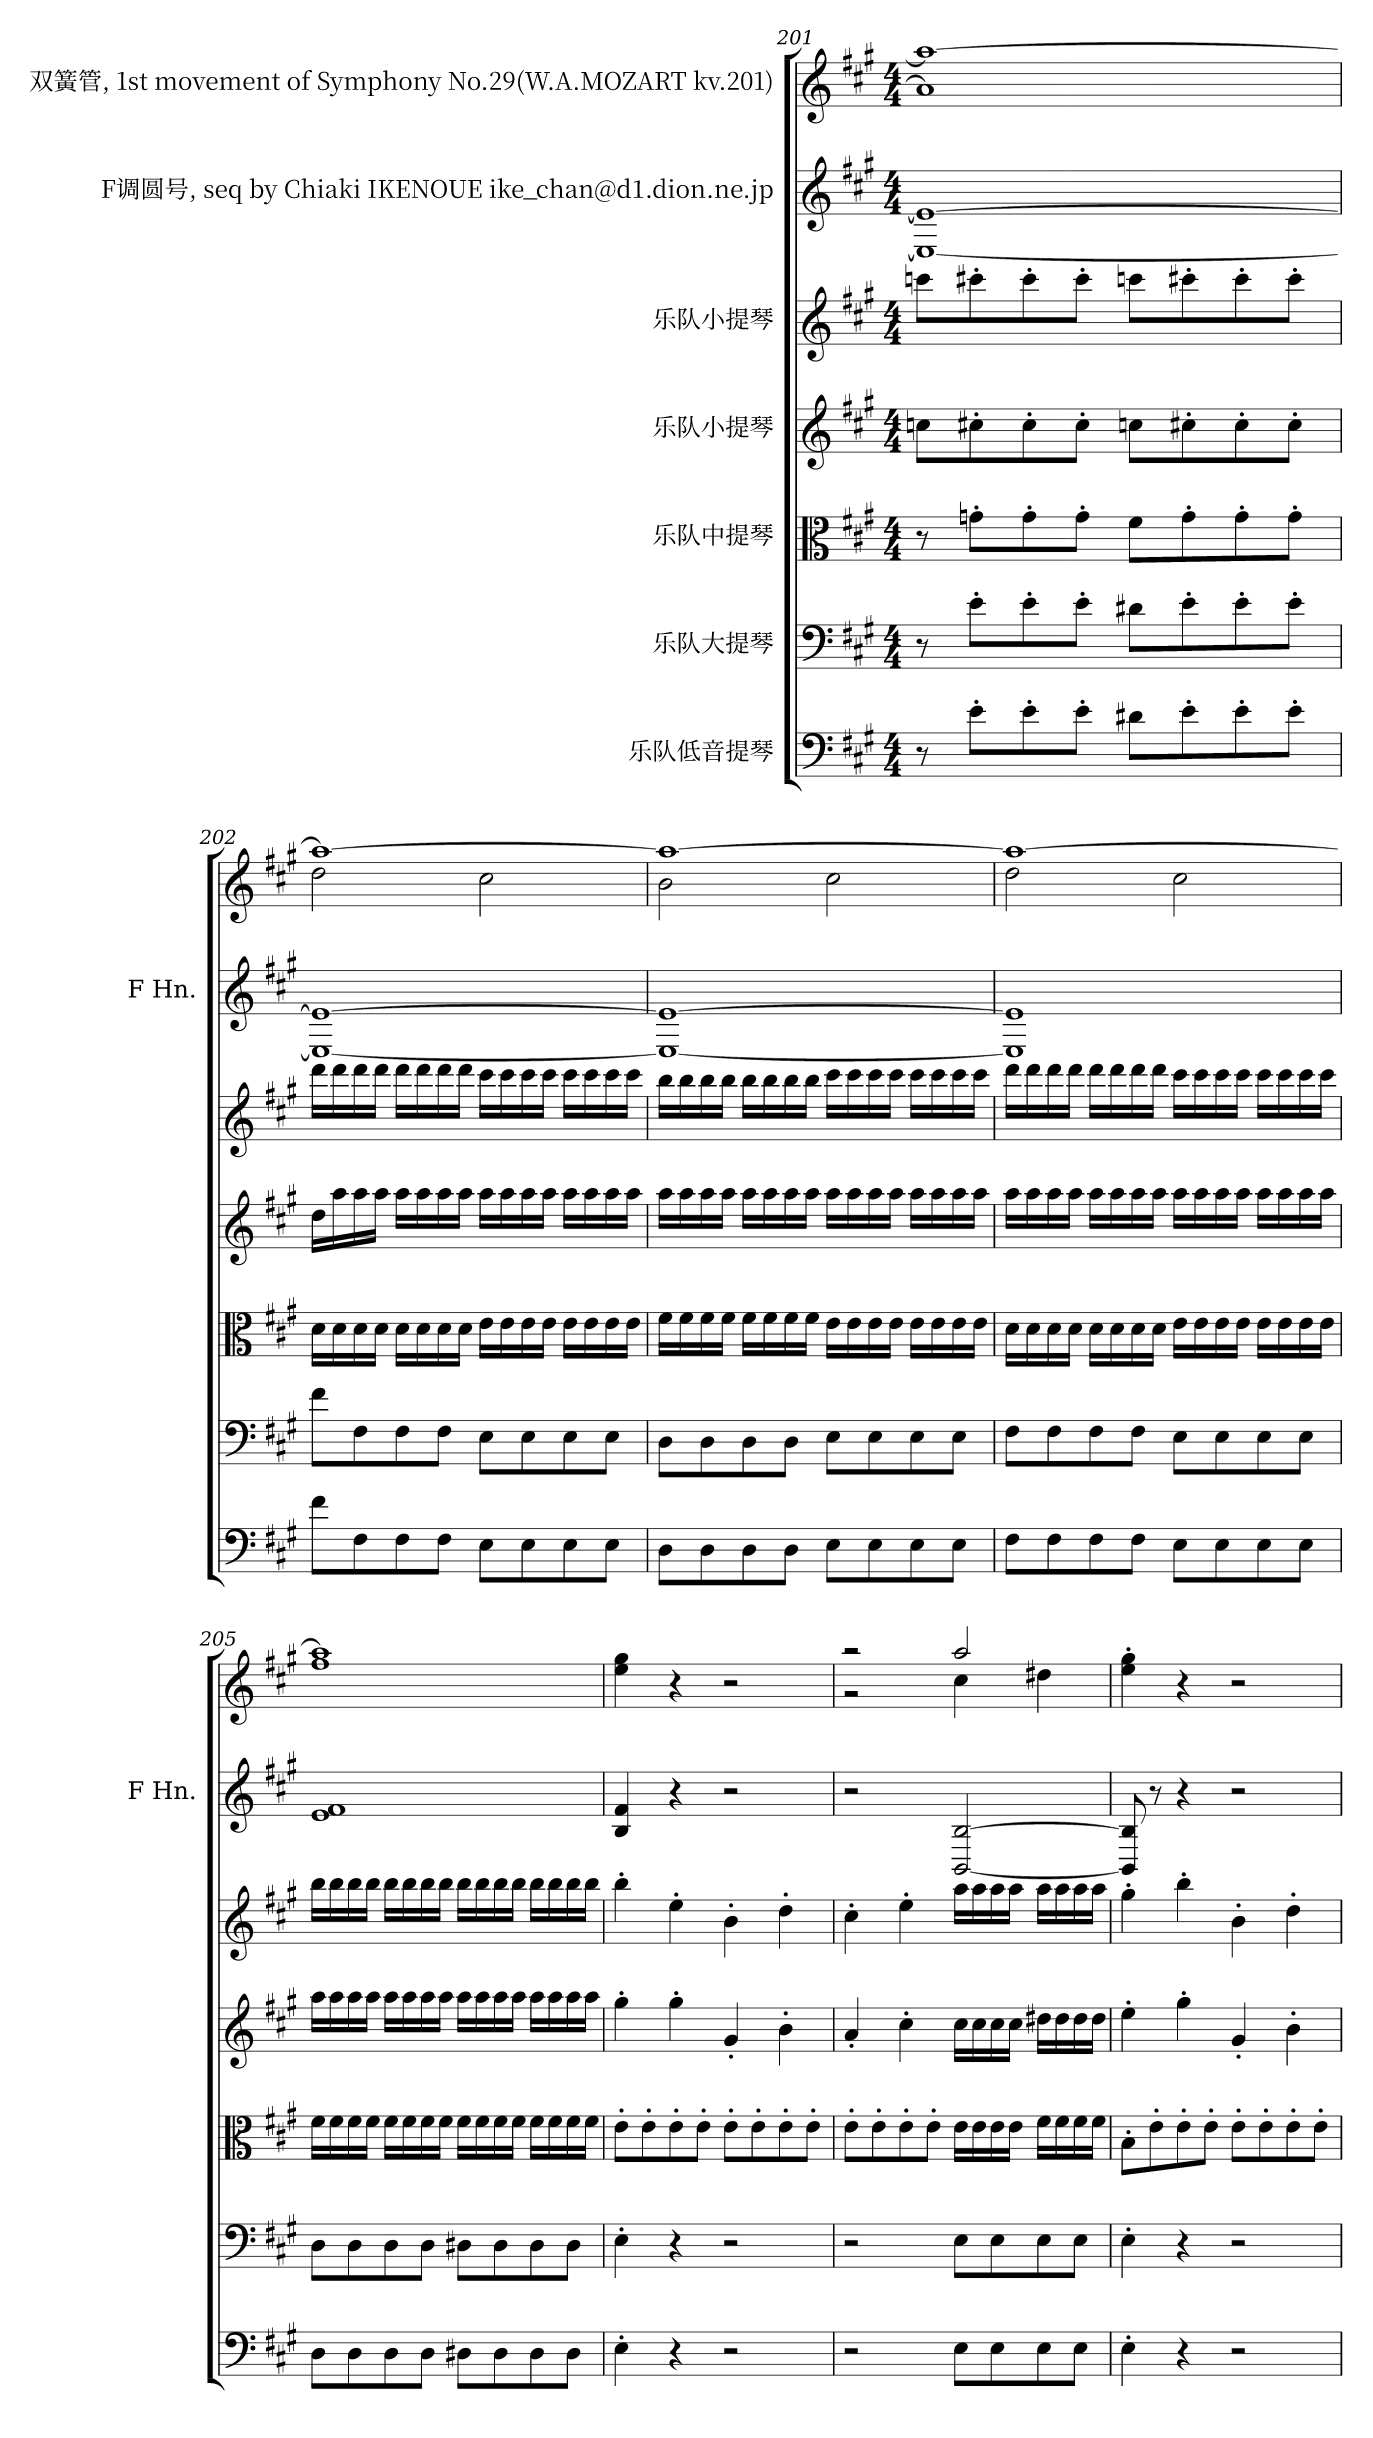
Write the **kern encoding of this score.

**kern	**kern	**kern	**kern	**kern	**kern	**kern
*part7	*part6	*part5	*part4	*part3	*part2	*part1
*staff7	*staff6	*staff5	*staff4	*staff3	*staff2	*staff1
*I"乐队低音提琴	*I"乐队大提琴	*I"乐队中提琴	*I"乐队小提琴	*I"乐队小提琴	*I"F调圆号, seq by Chiaki IKENOUE ike_chan@d1.dion.ne.jp	*I"双簧管, 1st movement of Symphony No.29(W.A.MOZART kv.201)
*	*	*	*	*	*I'F Hn.	*
*clefF4	*clefF4	*clefC3	*clefG2	*clefG2	*clefG2	*clefG2
*ITrd7c12	*	*	*	*	*ITrd4c7	*
*k[f#c#g#]	*k[f#c#g#]	*k[f#c#g#]	*k[f#c#g#]	*k[f#c#g#]	*k[f#c#]	*k[f#c#g#]
*M4/4	*M4/4	*M4/4	*M4/4	*M4/4	*M4/4	*M4/4
=201	=201	=201	=201	=201	=201	=201
*	*	*	*	*	*	*^
8r	8r	8r	8ccn\L	8cccn\L	1AA_ 1A_	1aa_	1a]
8E'\L	8e'\L	8gn'\L	8cc#X'\	8ccc#X'\	.	.	.
8E'\	8e'\	8g'\	8cc#'\	8ccc#'\	.	.	.
8E'\J	8e'\J	8g'\J	8cc#'\J	8ccc#'\J	.	.	.
8D#X\L	8d#X\L	8f#\L	8ccn\L	8cccn\L	.	.	.
8E'\	8e'\	8g'\	8cc#X'\	8ccc#X'\	.	.	.
8E'\	8e'\	8g'\	8cc#'\	8ccc#'\	.	.	.
8E'\J	8e'\J	8g'\J	8cc#'\J	8ccc#'\J	.	.	.
!!LO:PB:g=z	!!
=202	=202	=202	=202	=202	=202	=202	=202
8F#\L	8f#\L	16d\LL	16dd\LL	16ddd\LL	1AA_ 1A_	1aa_	2dd\
.	.	16d\	16aa\	16ddd\	.	.	.
8FF#\	8F#\	16d\	16aa\	16ddd\	.	.	.
.	.	16d\JJ	16aa\JJ	16ddd\JJ	.	.	.
8FF#\	8F#\	16d\LL	16aa\LL	16ddd\LL	.	.	.
.	.	16d\	16aa\	16ddd\	.	.	.
8FF#\J	8F#\J	16d\	16aa\	16ddd\	.	.	.
.	.	16d\JJ	16aa\JJ	16ddd\JJ	.	.	.
8EE\L	8E\L	16e\LL	16aa\LL	16ccc#\LL	.	.	2cc#\
.	.	16e\	16aa\	16ccc#\	.	.	.
8EE\	8E\	16e\	16aa\	16ccc#\	.	.	.
.	.	16e\JJ	16aa\JJ	16ccc#\JJ	.	.	.
8EE\	8E\	16e\LL	16aa\LL	16ccc#\LL	.	.	.
.	.	16e\	16aa\	16ccc#\	.	.	.
8EE\J	8E\J	16e\	16aa\	16ccc#\	.	.	.
.	.	16e\JJ	16aa\JJ	16ccc#\JJ	.	.	.
!!LO:PB:g=z	!!
=203	=203	=203	=203	=203	=203	=203	=203
8DD\L	8D\L	16f#\LL	16aa\LL	16bb\LL	1AA_ 1A_	1aa_	2b\
.	.	16f#\	16aa\	16bb\	.	.	.
8DD\	8D\	16f#\	16aa\	16bb\	.	.	.
.	.	16f#\JJ	16aa\JJ	16bb\JJ	.	.	.
8DD\	8D\	16f#\LL	16aa\LL	16bb\LL	.	.	.
.	.	16f#\	16aa\	16bb\	.	.	.
8DD\J	8D\J	16f#\	16aa\	16bb\	.	.	.
.	.	16f#\JJ	16aa\JJ	16bb\JJ	.	.	.
8EE\L	8E\L	16e\LL	16aa\LL	16ccc#\LL	.	.	2cc#\
.	.	16e\	16aa\	16ccc#\	.	.	.
8EE\	8E\	16e\	16aa\	16ccc#\	.	.	.
.	.	16e\JJ	16aa\JJ	16ccc#\JJ	.	.	.
8EE\	8E\	16e\LL	16aa\LL	16ccc#\LL	.	.	.
.	.	16e\	16aa\	16ccc#\	.	.	.
8EE\J	8E\J	16e\	16aa\	16ccc#\	.	.	.
.	.	16e\JJ	16aa\JJ	16ccc#\JJ	.	.	.
!!LO:PB:g=z	!!
=204	=204	=204	=204	=204	=204	=204	=204
8FF#\L	8F#\L	16d\LL	16aa\LL	16ddd\LL	1AA] 1A]	1aa_	2dd\
.	.	16d\	16aa\	16ddd\	.	.	.
8FF#\	8F#\	16d\	16aa\	16ddd\	.	.	.
.	.	16d\JJ	16aa\JJ	16ddd\JJ	.	.	.
8FF#\	8F#\	16d\LL	16aa\LL	16ddd\LL	.	.	.
.	.	16d\	16aa\	16ddd\	.	.	.
8FF#\J	8F#\J	16d\	16aa\	16ddd\	.	.	.
.	.	16d\JJ	16aa\JJ	16ddd\JJ	.	.	.
8EE\L	8E\L	16e\LL	16aa\LL	16ccc#\LL	.	.	2cc#\
.	.	16e\	16aa\	16ccc#\	.	.	.
8EE\	8E\	16e\	16aa\	16ccc#\	.	.	.
.	.	16e\JJ	16aa\JJ	16ccc#\JJ	.	.	.
8EE\	8E\	16e\LL	16aa\LL	16ccc#\LL	.	.	.
.	.	16e\	16aa\	16ccc#\	.	.	.
8EE\J	8E\J	16e\	16aa\	16ccc#\	.	.	.
.	.	16e\JJ	16aa\JJ	16ccc#\JJ	.	.	.
!!LO:PB:g=z	!!
=205	=205	=205	=205	=205	=205	=205	=205
8DD\L	8D\L	16f#\LL	16aa\LL	16bb\LL	1A 1B	1aa]	1ff#
.	.	16f#\	16aa\	16bb\	.	.	.
8DD\	8D\	16f#\	16aa\	16bb\	.	.	.
.	.	16f#\JJ	16aa\JJ	16bb\JJ	.	.	.
8DD\	8D\	16f#\LL	16aa\LL	16bb\LL	.	.	.
.	.	16f#\	16aa\	16bb\	.	.	.
8DD\J	8D\J	16f#\	16aa\	16bb\	.	.	.
.	.	16f#\JJ	16aa\JJ	16bb\JJ	.	.	.
8DD#X\L	8D#X\L	16f#\LL	16aa\LL	16bb\LL	.	.	.
.	.	16f#\	16aa\	16bb\	.	.	.
8DD#\	8D#\	16f#\	16aa\	16bb\	.	.	.
.	.	16f#\JJ	16aa\JJ	16bb\JJ	.	.	.
8DD#\	8D#\	16f#\LL	16aa\LL	16bb\LL	.	.	.
.	.	16f#\	16aa\	16bb\	.	.	.
8DD#\J	8D#\J	16f#\	16aa\	16bb\	.	.	.
.	.	16f#\JJ	16aa\JJ	16bb\JJ	.	.	.
*	*	*	*	*	*	*v	*v
=206	=206	=206	=206	=206	=206	=206
4EE'\	4E'\	8e'\L	4gg#'\	4bb'\	4E/ 4B/	4ee\ 4gg#\
.	.	8e'\	.	.	.	.
4r	4r	8e'\	4gg#'\	4ee'\	4r	4r
.	.	8e'\J	.	.	.	.
2r	2r	8e'\L	4g#'/	4b'\	2r	2r
.	.	8e'\	.	.	.	.
.	.	8e'\	4b'\	4dd'\	.	.
.	.	8e'\J	.	.	.	.
!!LO:PB:g=z
=207	=207	=207	=207	=207	=207	=207
*	*	*	*	*	*	*^
2r	2r	8e'\L	4a'/	4cc#'\	2r	2r	2r
.	.	8e'\	.	.	.	.	.
.	.	8e'\	4cc#'\	4ee'\	.	.	.
.	.	8e'\J	.	.	.	.	.
8EE\L	8E\L	16e\LL	16cc#\LL	16aa\LL	[2EE/ [2E/	2aa/	4cc#\
.	.	16e\	16cc#\	16aa\	.	.	.
8EE\	8E\	16e\	16cc#\	16aa\	.	.	.
.	.	16e\JJ	16cc#\JJ	16aa\JJ	.	.	.
8EE\	8E\	16f#\LL	16dd#X\LL	16aa\LL	.	.	4dd#X\
.	.	16f#\	16dd#\	16aa\	.	.	.
8EE\J	8E\J	16f#\	16dd#\	16aa\	.	.	.
.	.	16f#\JJ	16dd#\JJ	16aa\JJ	.	.	.
*	*	*	*	*	*	*v	*v
=208	=208	=208	=208	=208	=208	=208
4EE'\	4E'\	8B'\L	4ee'\	4gg#'\	8EE/] 8E/]	4ee\' 4gg#\'
.	.	8e'\	.	.	8r	.
4r	4r	8e'\	4gg#'\	4bb'\	4r	4r
.	.	8e'\J	.	.	.	.
2r	2r	8e'\L	4g#'/	4b'\	2r	2r
.	.	8e'\	.	.	.	.
.	.	8e'\	4b'\	4dd'\	.	.
.	.	8e'\J	.	.	.	.
=	=	=	=	=	=	=
*-	*-	*-	*-	*-	*-	*-
